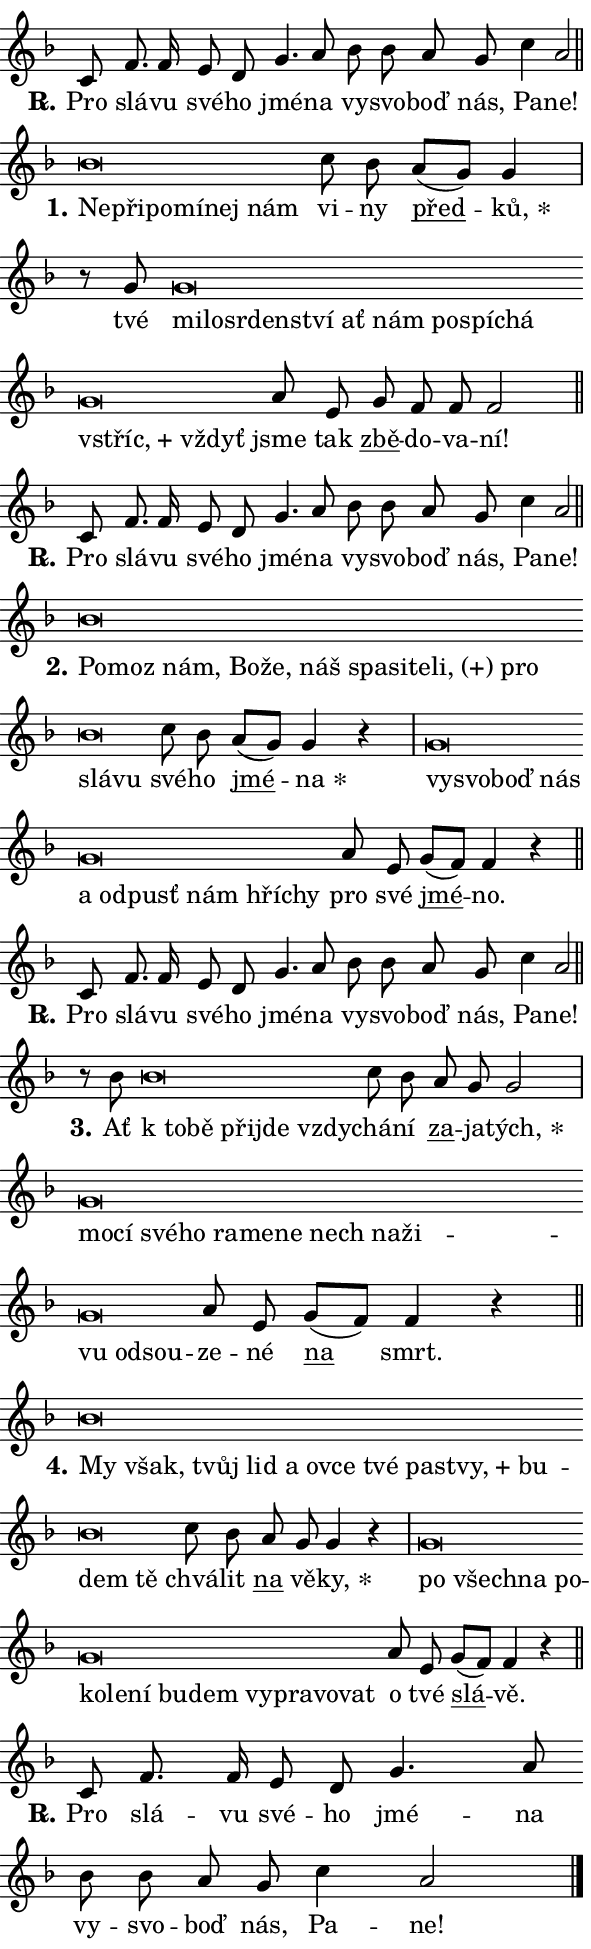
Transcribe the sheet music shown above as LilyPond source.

\version "2.24.0"
\header { tagline = "" }
\paper {
  indent = 0\cm
  top-margin = 0\cm
  right-margin = 0.13\cm % to fit lyric hyphens
  bottom-margin = 0\cm
  left-margin = 0\cm
  paper-width = 10\cm
  page-breaking = #ly:one-page-breaking
  system-system-spacing.basic-distance = #11
  score-system-spacing.basic-distance = #11
  ragged-last = ##f
}


%% Author: Thomas Morley
%% https://lists.gnu.org/archive/html/lilypond-user/2020-05/msg00002.html
#(define (line-position grob)
"Returns position of @var[grob} in current system:
   @code{'start}, if at first time-step
   @code{'end}, if at last time-step
   @code{'middle} otherwise
"
  (let* ((col (ly:item-get-column grob))
         (ln (ly:grob-object col 'left-neighbor))
         (rn (ly:grob-object col 'right-neighbor))
         (col-to-check-left (if (ly:grob? ln) ln col))
         (col-to-check-right (if (ly:grob? rn) rn col))
         (break-dir-left
           (and
             (ly:grob-property col-to-check-left 'non-musical #f)
             (ly:item-break-dir col-to-check-left)))
         (break-dir-right
           (and
             (ly:grob-property col-to-check-right 'non-musical #f)
             (ly:item-break-dir col-to-check-right))))
        (cond ((eqv? 1 break-dir-left) 'start)
              ((eqv? -1 break-dir-right) 'end)
              (else 'middle))))

#(define (tranparent-at-line-position vctor)
  (lambda (grob)
  "Relying on @code{line-position} select the relevant enry from @var{vctor}.
Used to determine transparency,"
    (case (line-position grob)
      ((end) (not (vector-ref vctor 0)))
      ((middle) (not (vector-ref vctor 1)))
      ((start) (not (vector-ref vctor 2))))))

noteHeadBreakVisibility =
#(define-music-function (break-visibility)(vector?)
"Makes @code{NoteHead}s transparent relying on @var{break-visibility}"
#{
  \override NoteHead.transparent =
    #(tranparent-at-line-position break-visibility)
#})

#(define delete-ledgers-for-transparent-note-heads
  (lambda (grob)
    "Reads whether a @code{NoteHead} is transparent.
If so this @code{NoteHead} is removed from @code{'note-heads} from
@var{grob}, which is supposed to be @code{LedgerLineSpanner}.
As a result ledgers are not printed for this @code{NoteHead}"
    (let* ((nhds-array (ly:grob-object grob 'note-heads))
           (nhds-list
             (if (ly:grob-array? nhds-array)
                 (ly:grob-array->list nhds-array)
                 '()))
           ;; Relies on the transparent-property being done before
           ;; Staff.LedgerLineSpanner.after-line-breaking is executed.
           ;; This is fragile ...
           (to-keep
             (remove
               (lambda (nhd)
                 (ly:grob-property nhd 'transparent #f))
               nhds-list)))
      ;; TODO find a better method to iterate over grob-arrays, similiar
      ;; to filter/remove etc for lists
      ;; For now rebuilt from scratch
      (set! (ly:grob-object grob 'note-heads)  '())
      (for-each
        (lambda (nhd)
          (ly:pointer-group-interface::add-grob grob 'note-heads nhd))
        to-keep))))

squashNotes = {
  \override NoteHead.X-extent = #'(-0.2 . 0.2)
  \override NoteHead.Y-extent = #'(-0.75 . 0)
  \override NoteHead.stencil =
    #(lambda (grob)
       (let ((pos (ly:grob-property grob 'staff-position)))
         (begin
           (if (< pos -7) (display "ERROR: Lower brevis then expected\n") (display ""))
           (if (<= pos -6) ly:text-interface::print ly:note-head::print))))
}
unSquashNotes = {
  \revert NoteHead.X-extent
  \revert NoteHead.Y-extent
  \revert NoteHead.stencil
}

hideNotes = \noteHeadBreakVisibility #begin-of-line-visible
unHideNotes = \noteHeadBreakVisibility #all-visible

% work-around for resetting accidentals
% https://lilypond.org/doc/v2.23/Documentation/notation/displaying-rhythms#unmetered-music
cadenzaMeasure = {
  \cadenzaOff
  \partial 1024 s1024
  \cadenzaOn
}

#(define-markup-command (accent layout props text) (markup?)
  "Underline accented syllable"
  (interpret-markup layout props
    #{\markup \override #'(offset . 4.3) \underline { #text }#}))

responsum = \markup \concat {
  "R" \hspace #-1.05 \path #0.1 #'((moveto 0 0.07) (lineto 0.9 0.8)) \hspace #0.05 "."
}

spaceSize = #0.6828661417322834 % exact space size for TeX Gyre Schola

\layout {
  \context {
    \Staff
    \remove "Time_signature_engraver"
    \override LedgerLineSpanner.after-line-breaking = #delete-ledgers-for-transparent-note-heads
  }
  \context {
    \Lyrics {
      \override LyricSpace.minimum-distance = \spaceSize
      \override LyricText.font-name = #"TeX Gyre Schola"
      \override LyricText.font-size = 1
      \override StanzaNumber.font-name = #"TeX Gyre Schola Bold"
      \override StanzaNumber.font-size = 1
    }
  }
  \context {
    \Score 
    \override NoteHead.text =
      #(lambda (grob) 
        (let ((pos (ly:grob-property grob 'staff-position)))
          #{\markup {
            \combine
              \halign #-0.55 \raise #(if (= pos -6) 0 0.5) \override #'(thickness . 2) \draw-line #'(3.2 . 0)
              \musicglyph "noteheads.sM1"
          }#}))
  }
}

% magnetic-lyrics.ily
%
%   written by
%     Jean Abou Samra <jean@abou-samra.fr>
%     Werner Lemberg <wl@gnu.org>
%
%   adapted by
%     Jiri Hon <jiri.hon@gmail.com>
%
% Version 2022-Apr-15

% https://www.mail-archive.com/lilypond-user@gnu.org/msg149350.html

#(define (Left_hyphen_pointer_engraver context)
   "Collect syllable-hyphen-syllable occurrences in lyrics and store
them in properties.  This engraver only looks to the left.  For
example, if the lyrics input is @code{foo -- bar}, it does the
following.

@itemize @bullet
@item
Set the @code{text} property of the @code{LyricHyphen} grob between
@q{foo} and @q{bar} to @code{foo}.

@item
Set the @code{left-hyphen} property of the @code{LyricText} grob with
text @q{foo} to the @code{LyricHyphen} grob between @q{foo} and
@q{bar}.
@end itemize

Use this auxiliary engraver in combination with the
@code{lyric-@/text::@/apply-@/magnetic-@/offset!} hook."
   (let ((hyphen #f)
         (text #f))
     (make-engraver
      (acknowledgers
       ((lyric-syllable-interface engraver grob source-engraver)
        (set! text grob)))
      (end-acknowledgers
       ((lyric-hyphen-interface engraver grob source-engraver)
        ;(when (not (grob::has-interface grob 'lyric-space-interface))
          (set! hyphen grob)));)
      ((stop-translation-timestep engraver)
       (when (and text hyphen)
         (ly:grob-set-object! text 'left-hyphen hyphen))
       (set! text #f)
       (set! hyphen #f)))))

#(define (lyric-text::apply-magnetic-offset! grob)
   "If the space between two syllables is less than the value in
property @code{LyricText@/.details@/.squash-threshold}, move the right
syllable to the left so that it gets concatenated with the left
syllable.

Use this function as a hook for
@code{LyricText@/.after-@/line-@/breaking} if the
@code{Left_@/hyphen_@/pointer_@/engraver} is active."
   (let ((hyphen (ly:grob-object grob 'left-hyphen #f)))
     (when hyphen
       (let ((left-text (ly:spanner-bound hyphen LEFT)))
         (when (grob::has-interface left-text 'lyric-syllable-interface)
           (let* ((common (ly:grob-common-refpoint grob left-text X))
                  (this-x-ext (ly:grob-extent grob common X))
                  (left-x-ext
                   (begin
                     ;; Trigger magnetism for left-text.
                     (ly:grob-property left-text 'after-line-breaking)
                     (ly:grob-extent left-text common X)))
                  ;; `delta` is the gap width between two syllables.
                  (delta (- (interval-start this-x-ext)
                            (interval-end left-x-ext)))
                  (details (ly:grob-property grob 'details))
                  (threshold (assoc-get 'squash-threshold details 0.2)))
             (when (< delta threshold)
               (let* (;; We have to manipulate the input text so that
                      ;; ligatures crossing syllable boundaries are not
                      ;; disabled.  For languages based on the Latin
                      ;; script this is essentially a beautification.
                      ;; However, for non-Western scripts it can be a
                      ;; necessity.
                      (lt (ly:grob-property left-text 'text))
                      (rt (ly:grob-property grob 'text))
                      (is-space (grob::has-interface hyphen 'lyric-space-interface))
                      (space (if is-space " " ""))
                      (extra-delta (if is-space spaceSize 0))
                      ;; Append new syllable.
                      (ltrt-space (if (and (string? lt) (string? rt))
                                (string-append lt space rt)
                                (make-concat-markup (list lt space rt))))
                      ;; Right-align `ltrt` to the right side.
                      (ltrt-space-markup (grob-interpret-markup
                               grob
                               (make-translate-markup
                                (cons (interval-length this-x-ext) 0)
                                (make-right-align-markup ltrt-space)))))
                 (begin
                   ;; Don't print `left-text`.
                   (ly:grob-set-property! left-text 'stencil #f)
                   ;; Set text and stencil (which holds all collected
                   ;; syllables so far) and shift it to the left.
                   (ly:grob-set-property! grob 'text ltrt-space)
                   (ly:grob-set-property! grob 'stencil ltrt-space-markup)
                   (ly:grob-translate-axis! grob (- (- delta extra-delta)) X))))))))))


#(define (lyric-hyphen::displace-bounds-first grob)
   ;; Make very sure this callback isn't triggered too early.
   (let ((left (ly:spanner-bound grob LEFT))
         (right (ly:spanner-bound grob RIGHT)))
     (ly:grob-property left 'after-line-breaking)
     (ly:grob-property right 'after-line-breaking)
     (ly:lyric-hyphen::print grob)))

squashThreshold = #0.4

\layout {
  \context {
    \Lyrics
    \consists #Left_hyphen_pointer_engraver
    \override LyricText.after-line-breaking =
      #lyric-text::apply-magnetic-offset!
    \override LyricHyphen.stencil = #lyric-hyphen::displace-bounds-first
    \override LyricText.details.squash-threshold = \squashThreshold
    \override LyricHyphen.minimum-distance = 0
    \override LyricHyphen.minimum-length = \squashThreshold
  }
}

squashText = \override LyricText.details.squash-threshold = 9999
unSquashText = \override LyricText.details.squash-threshold = \squashThreshold

leftText = \override LyricText.self-alignment-X = #LEFT
unLeftText = \revert LyricText.self-alignment-X

starOffset = #(lambda (grob) 
                (let ((x_offset (ly:self-alignment-interface::aligned-on-x-parent grob)))
                  (if (= x_offset 0) 0 (+ x_offset 1.2))))

star = #(define-music-function (syllable)(string?)
"Append star separator at the end of a syllable"
#{
  \once \override LyricText.X-offset = #starOffset
  \lyricmode { \markup {
    #syllable
    \override #'((font-name . "TeX Gyre Schola Bold")) \hspace #0.2 \lower #0.65 \larger "*"
  } }
#})

starAccent = #(define-music-function (syllable)(string?)
"Append star separator at the end of a syllable and make accent"
#{
  \once \override LyricText.X-offset = #starOffset
  \lyricmode { \markup {
    \accent #syllable
    \override #'((font-name . "TeX Gyre Schola Bold")) \hspace #0.2 \lower #0.65 \larger "*"
  } }
#})

breath = #(define-music-function (syllable)(string?)
"Append breathing indicator at the end of a syllable"
#{
  \lyricmode { \markup { #syllable "+" } }
#})

optionalBreath = #(define-music-function (syllable)(string?)
"Append optional breathing indicator at the end of a syllable"
#{
  \lyricmode { \markup { #syllable "(+)" } }
#})


\score {
    <<
        \new Voice = "melody" { \cadenzaOn \key f \major \relative { c'8 f8. f16 e8 d g4. a8 \bar "" bes bes \bar "" a g c4 a2 \cadenzaMeasure \bar "||" \break } }
        \new Lyrics \lyricsto "melody" { \lyricmode { \set stanza = \responsum
Pro slá -- vu své -- ho jmé -- na vy -- svo -- boď nás, Pa -- ne! } }
    >>
    \layout {}
}

\score {
    <<
        \new Voice = "melody" { \cadenzaOn \key f \major \relative { \squashNotes bes'\breve*1/16 \hideNotes \breve*1/16 \bar "" \breve*1/16 \bar "" \breve*1/16 \bar "" \breve*1/16 \breve*1/16 \bar "" \unHideNotes \unSquashNotes c8 bes \bar "" a[( g)] g4 \cadenzaMeasure \bar "|" r8 g8 \squashNotes g\breve*1/16 \hideNotes \breve*1/16 \bar "" \breve*1/16 \bar "" \breve*1/16 \bar "" \breve*1/16 \bar "" \breve*1/16 \bar "" \breve*1/16 \bar "" \breve*1/16 \bar "" \breve*1/16 \bar "" \breve*1/16 \bar "" \breve*1/16 \breve*1/16 \bar "" \unHideNotes \unSquashNotes a8 e \bar "" g f f f2 \cadenzaMeasure \bar "||" \break } }
        \new Lyrics \lyricsto "melody" { \lyricmode { \set stanza = "1."
\leftText Ne -- \squashText při -- po -- mí -- nej nám \unLeftText \unSquashText vi -- ny \markup \accent před -- \star ků, tvé \leftText mi -- \squashText lo -- sr -- den -- ství ať nám po -- spí -- chá \breath "vstříc," vždyť \unLeftText \unSquashText jsme tak \markup \accent zbě -- do -- va -- ní! } }
    >>
    \layout {}
}

\score {
    <<
        \new Voice = "melody" { \cadenzaOn \key f \major \relative { c'8 f8. f16 e8 d g4. a8 \bar "" bes bes \bar "" a g c4 a2 \cadenzaMeasure \bar "||" \break } }
        \new Lyrics \lyricsto "melody" { \lyricmode { \set stanza = \responsum
Pro slá -- vu své -- ho jmé -- na vy -- svo -- boď nás, Pa -- ne! } }
    >>
    \layout {}
}

\score {
    <<
        \new Voice = "melody" { \cadenzaOn \key f \major \relative { \squashNotes bes'\breve*1/16 \hideNotes \breve*1/16 \bar "" \breve*1/16 \bar "" \breve*1/16 \bar "" \breve*1/16 \bar "" \breve*1/16 \bar "" \breve*1/16 \bar "" \breve*1/16 \bar "" \breve*1/16 \bar "" \breve*1/16 \bar "" \breve*1/16 \bar "" \breve*1/16 \breve*1/16 \bar "" \unHideNotes \unSquashNotes c8 bes \bar "" a[( g)] g4 r \cadenzaMeasure \bar "|" \squashNotes g\breve*1/16 \hideNotes \breve*1/16 \bar "" \breve*1/16 \bar "" \breve*1/16 \bar "" \breve*1/16 \bar "" \breve*1/16 \bar "" \breve*1/16 \bar "" \breve*1/16 \bar "" \breve*1/16 \breve*1/16 \bar "" \unHideNotes \unSquashNotes a8 e \bar "" g[( f)] f4 r \cadenzaMeasure \bar "||" \break } }
        \new Lyrics \lyricsto "melody" { \lyricmode { \set stanza = "2."
\leftText Po -- \squashText moz nám, Bo -- že, náš spa -- si -- te -- \optionalBreath li, pro slá -- vu \unLeftText \unSquashText své -- ho \markup \accent jmé -- \star na \leftText vy -- \squashText svo -- boď nás a od -- pusť nám hří -- chy \unLeftText \unSquashText pro své \markup \accent jmé -- no. } }
    >>
    \layout {}
}

\score {
    <<
        \new Voice = "melody" { \cadenzaOn \key f \major \relative { c'8 f8. f16 e8 d g4. a8 \bar "" bes bes \bar "" a g c4 a2 \cadenzaMeasure \bar "||" \break } }
        \new Lyrics \lyricsto "melody" { \lyricmode { \set stanza = \responsum
Pro slá -- vu své -- ho jmé -- na vy -- svo -- boď nás, Pa -- ne! } }
    >>
    \layout {}
}

\score {
    <<
        \new Voice = "melody" { \cadenzaOn \key f \major \relative { r8 bes'8 \squashNotes bes\breve*1/16 \hideNotes \breve*1/16 \bar "" \breve*1/16 \bar "" \breve*1/16 \breve*1/16 \bar "" \unHideNotes \unSquashNotes c8 bes \bar "" a g g2 \cadenzaMeasure \bar "|" \squashNotes g\breve*1/16 \hideNotes \breve*1/16 \bar "" \breve*1/16 \bar "" \breve*1/16 \bar "" \breve*1/16 \bar "" \breve*1/16 \bar "" \breve*1/16 \bar "" \breve*1/16 \bar "" \breve*1/16 \bar "" \breve*1/16 \bar "" \breve*1/16 \bar "" \breve*1/16 \breve*1/16 \bar "" \unHideNotes \unSquashNotes a8 e \bar "" g[( f)] f4 r \cadenzaMeasure \bar "||" \break } }
        \new Lyrics \lyricsto "melody" { \lyricmode { \set stanza = "3."
Ať \leftText "k to" -- \squashText bě při -- jde vzdy -- \unLeftText \unSquashText chá -- ní \markup \accent za -- ja -- \star tých, \leftText mo -- \squashText cí své -- ho ra -- me -- ne nech na -- ži -- vu od -- sou -- \unLeftText \unSquashText ze -- né \markup \accent na smrt. } }
    >>
    \layout {}
}

\score {
    <<
        \new Voice = "melody" { \cadenzaOn \key f \major \relative { \squashNotes bes'\breve*1/16 \hideNotes \breve*1/16 \bar "" \breve*1/16 \bar "" \breve*1/16 \bar "" \breve*1/16 \bar "" \breve*1/16 \bar "" \breve*1/16 \bar "" \breve*1/16 \bar "" \breve*1/16 \bar "" \breve*1/16 \bar "" \breve*1/16 \bar "" \breve*1/16 \breve*1/16 \bar "" \unHideNotes \unSquashNotes c8 bes \bar "" a g g4 r \cadenzaMeasure \bar "|" \squashNotes g\breve*1/16 \hideNotes \breve*1/16 \bar "" \breve*1/16 \bar "" \breve*1/16 \bar "" \breve*1/16 \bar "" \breve*1/16 \bar "" \breve*1/16 \bar "" \breve*1/16 \bar "" \breve*1/16 \bar "" \breve*1/16 \bar "" \breve*1/16 \bar "" \breve*1/16 \breve*1/16 \bar "" \unHideNotes \unSquashNotes a8 e \bar "" g[( f)] f4 r \cadenzaMeasure \bar "||" \break } }
        \new Lyrics \lyricsto "melody" { \lyricmode { \set stanza = "4."
\leftText My \squashText však, tvůj lid a ov -- ce tvé pa -- \breath "stvy," bu -- dem tě \unLeftText \unSquashText chvá -- lit \markup \accent na vě -- \star ky, \leftText po \squashText všech -- na po -- ko -- le -- ní bu -- dem vy -- pra -- vo -- vat \unLeftText \unSquashText o tvé \markup \accent slá -- vě. } }
    >>
    \layout {}
}

\score {
    <<
        \new Voice = "melody" { \cadenzaOn \key f \major \relative { c'8 f8. f16 e8 d g4. a8 \bar "" bes bes \bar "" a g c4 a2 \cadenzaMeasure \bar "||" \break } \bar "|." }
        \new Lyrics \lyricsto "melody" { \lyricmode { \set stanza = \responsum
Pro slá -- vu své -- ho jmé -- na vy -- svo -- boď nás, Pa -- ne! } }
    >>
    \layout {}
}
